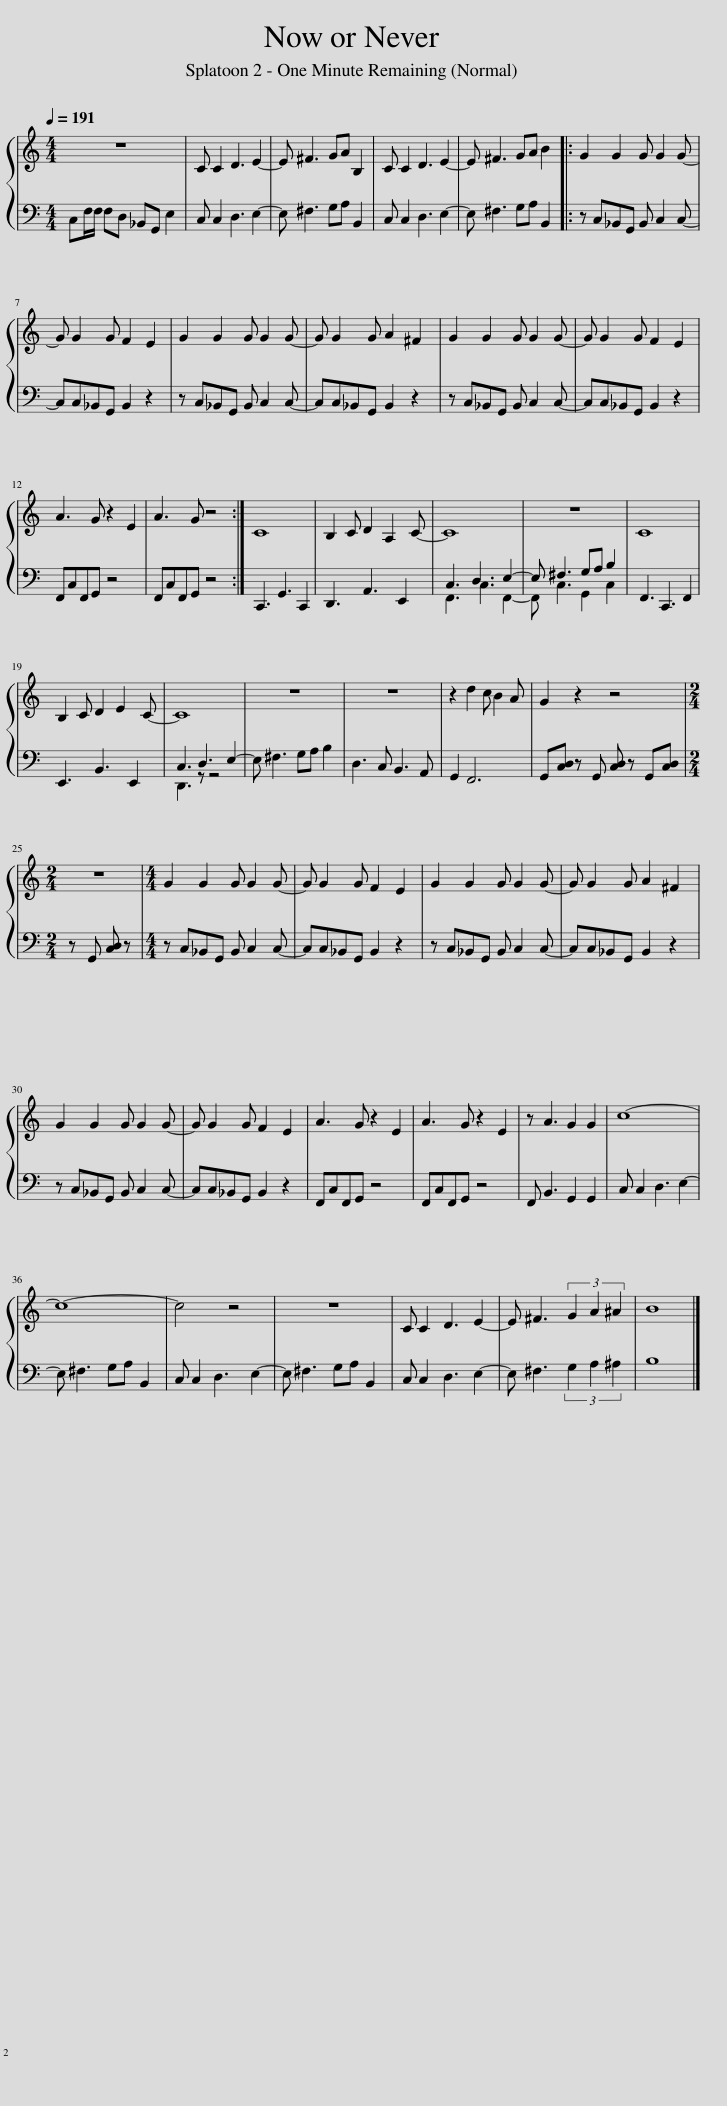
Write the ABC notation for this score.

X:1
%%score { 1 | ( 2 3 ) }
L:1/8
Q:1/4=191
M:4/4
I:linebreak $
K:C
V:1 treble
V:2 bass
V:3 bass
V:1
 z8 | C C2 D3 E2- | E ^F3 GA B,2 | C C2 D3 E2- | E ^F3 GA B2 |: %5
 G2 G2 G G2 G- |$ G G2 G F2 E2 | G2 G2 G G2 G- | G G2 G A2 ^F2 | G2 G2 G G2 G- | %10
 G G2 G F2 E2 |$ A3 G z2 E2 | A3 G z4 :| C8 | B,2 C D2 A,2 C- | %15
 C8 | z8 | C8 |$ B,2 C D2 E2 C- | C8 | %20
 z8 | z8 | z2 d2 c B2 A | G2 z2 z4 |$[M:2/4] z4 | %25
[M:4/4] G2 G2 G G2 G- | G G2 G F2 E2 | G2 G2 G G2 G- | G G2 G A2 ^F2 |$ G2 G2 G G2 G- | %30
 G G2 G F2 E2 | A3 G z2 E2 | A3 G z2 E2 | z A3 G2 G2 | c8- |$ %35
 c8- | c4 z4 | z8 | C C2 D3 E2- | E ^F3 (3G2 A2 ^A2 | %40
 B8 |] %41
V:2
 C,F,/F,/ F,D, _B,,G,, E,2 | C, C,2 D,3 E,2- | E, ^F,3 G,A, B,,2 | C, C,2 D,3 E,2- | E, ^F,3 G,A, B,,2 |: %5
 z C,_B,,G,, B,, C,2 C,- |$ C,C,_B,,G,, B,,2 z2 | z C,_B,,G,, B,, C,2 C,- | C,C,_B,,G,, B,,2 z2 | z C,_B,,G,, B,, C,2 C,- | %10
 C,C,_B,,G,, B,,2 z2 |$ F,,C,F,,G,, z4 | F,,C,F,,G,, z4 :| C,,3 G,,3 C,,2 | D,,3 A,,3 E,,2 | %15
 C,3 D,3 E,2- | E, ^F,3 G,A, B,2 | F,,3 C,,3 F,,2 |$ E,,3 B,,3 E,,2 | C,3 D,3 E,2- | %20
 E, ^F,3 G,A, B,2 | D,3 C, B,,3 A,, | G,,2 F,,6 | G,,[C,D,] z G,, [C,D,] z G,,[C,D,] |$[M:2/4] z G,, [C,D,] z | %25
[M:4/4] z C,_B,,G,, B,, C,2 C,- | C,C,_B,,G,, B,,2 z2 | z C,_B,,G,, B,, C,2 C,- | C,C,_B,,G,, B,,2 z2 |$ z C,_B,,G,, B,, C,2 C,- | %30
 C,C,_B,,G,, B,,2 z2 | F,,C,F,,G,, z4 | F,,C,F,,G,, z4 | F,, B,,3 G,,2 G,,2 | C, C,2 D,3 E,2- |$ %35
 E, ^F,3 G,A, B,,2 | C, C,2 D,3 E,2- | E, ^F,3 G,A, B,,2 | C, C,2 D,3 E,2- | E, ^F,3 (3G,2 A,2 ^A,2 | %40
 B,8 |] %41
V:3
 x8 | x8 | x8 | x8 | x8 |: %5
 x8 |$ x8 | x8 | x8 | x8 | %10
 x8 |$ x8 | x8 :| x8 | x8 | %15
 F,,3 C,3 F,,2- | F,, C,3 G,,2 C,2 | x8 |$ x8 | D,,3 z z4 | %20
 x8 | x8 | x8 | x8 |$[M:2/4] x4 | %25
[M:4/4] x8 | x8 | x8 | x8 |$ x8 | %30
 x8 | x8 | x8 | x8 | x8 |$ %35
 x8 | x8 | x8 | x8 | x8 | %40
 x8 |] %41
